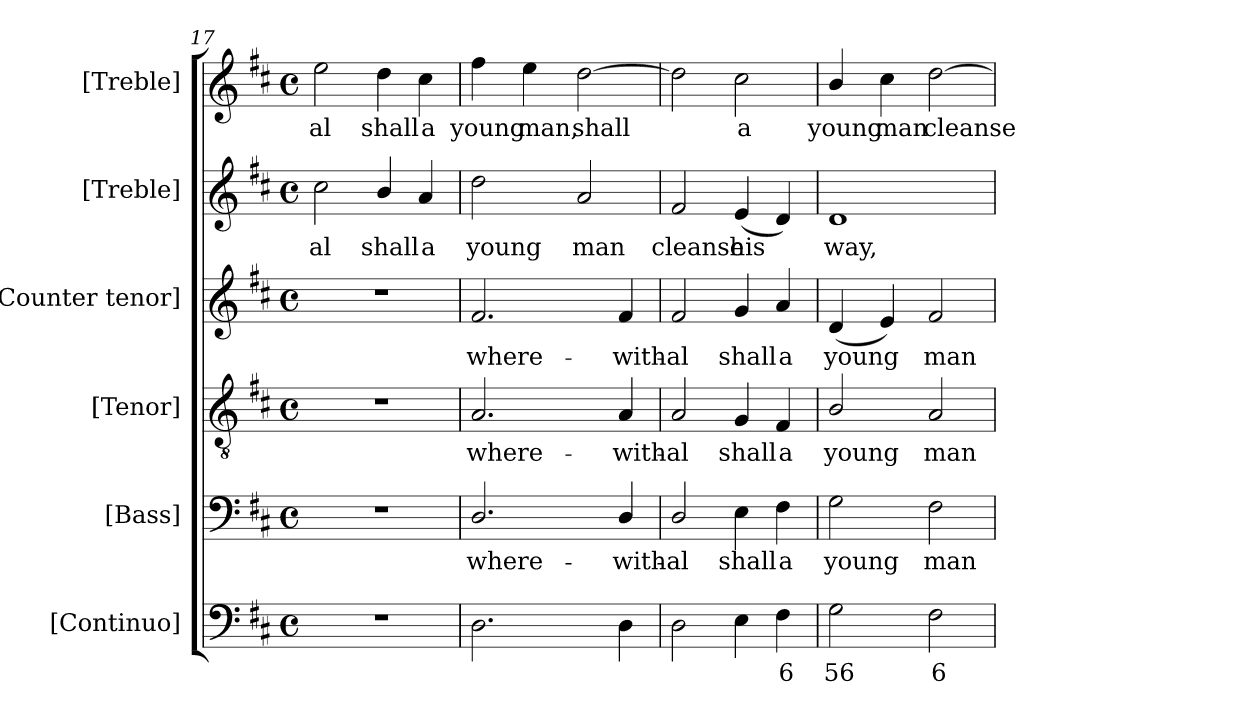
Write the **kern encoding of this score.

**kern	**text	**kern	**text	**kern	**text	**kern	**text	**kern	**text	**kern	**text
*part6	*part6	*part5	*part5	*part4	*part4	*part3	*part3	*part2	*part2	*part1	*part1
*staff6	*staff6	*staff5	*staff5	*staff4	*staff4	*staff3	*staff3	*staff2	*staff2	*staff1	*staff1
*I"[Continuo]	*	*I"[Bass]	*	*I"[Tenor]	*	*I"[Counter tenor]	*	*I"[Treble]	*	*I"[Treble]	*
*I'Cont.	*	*I'B.	*	*I'T.	*	*	*	*	*	*	*
*clefF4	*	*clefF4	*	*clefGv2	*	*clefG2	*	*clefG2	*	*clefG2	*
*	*	*	*	*ITrd7c12	*	*	*	*	*	*	*
*k[f#c#]	*	*k[f#c#]	*	*k[f#c#]	*	*k[f#c#]	*	*k[f#c#]	*	*k[f#c#]	*
*D:	*	*D:	*	*D:	*	*D:	*	*D:	*	*D:	*
*M4/4	*	*M4/4	*	*M4/4	*	*M4/4	*	*M4/4	*	*M4/4	*
*met(c)	*	*met(c)	*	*met(c)	*	*met(c)	*	*met(c)	*	*met(c)	*
=17	=17	=17	=17	=17	=17	=17	=17	=17	=17	=17	=17
!	!	!	!	!	!	!	!	!	!LO:LY:b:color=#000000	!	!
!	!	!	!	!	!	!	!	!	!	!	!LO:LY:b:color=#000000
1r	.	1r	.	1r	.	1r	.	2cc#i\	-al	2eei\	-al
!	!	!	!	!	!	!	!	!	!LO:LY:b:color=#000000	!	!
!	!	!	!	!	!	!	!	!	!	!	!LO:LY:b:color=#000000
.	.	.	.	.	.	.	.	4bi/	shall	4ddi\	shall
!	!	!	!	!	!	!	!	!	!LO:LY:b:color=#000000	!	!
!	!	!	!	!	!	!	!	!	!	!	!LO:LY:b:color=#000000
.	.	.	.	.	.	.	.	4ai/	a	4cc#i\	a
=18	=18	=18	=18	=18	=18	=18	=18	=18	=18	=18	=18
!	!	!	!LO:LY:b:color=#000000	!	!	!	!	!	!	!	!
!	!	!	!	!	!LO:LY:b:color=#000000	!	!	!	!	!	!
!	!	!	!	!	!	!	!LO:LY:b:color=#000000	!	!	!	!
!	!	!	!	!	!	!	!	!	!LO:LY:b:color=#000000	!	!
!	!	!	!	!	!	!	!	!	!	!	!LO:LY:b:color=#000000
2.Di\	.	2.Di/	where-	2.AAi/	where-	2.f#i/	where-	2ddi\	young	4ff#i\	young
!	!	!	!	!	!	!	!	!	!	!	!LO:LY:b:color=#000000
.	.	.	.	.	.	.	.	.	.	4eei\	man,
!	!	!	!	!	!	!	!	!	!LO:LY:b:color=#000000	!	!
!	!	!	!	!	!	!	!	!	!	!	!LO:LY:b:color=#000000
.	.	.	.	.	.	.	.	2ai/	man	[2ddi\	shall
!	!	!	!LO:LY:b:color=#000000	!	!	!	!	!	!	!	!
!	!	!	!	!	!LO:LY:b:color=#000000	!	!	!	!	!	!
!	!	!	!	!	!	!	!LO:LY:b:color=#000000	!	!	!	!
4Di\	.	4Di/	-with-	4AAi/	-with-	4f#i/	-with-	.	.	.	.
=19	=19	=19	=19	=19	=19	=19	=19	=19	=19	=19	=19
!	!	!	!LO:LY:b:color=#000000	!	!	!	!	!	!	!	!
!	!	!	!	!	!LO:LY:b:color=#000000	!	!	!	!	!	!
!	!	!	!	!	!	!	!LO:LY:b:color=#000000	!	!	!	!
!	!	!	!	!	!	!	!	!	!LO:LY:b:color=#000000	!	!
2Di\	.	2Di/	-al	2AAi/	-al	2f#i/	-al	2f#i/	cleanse	2ddi\]	.
!	!	!	!LO:LY:b:color=#000000	!	!	!	!	!	!	!	!
!	!	!	!	!	!LO:LY:b:color=#000000	!	!	!	!	!	!
!	!	!	!	!	!	!	!LO:LY:b:color=#000000	!	!	!	!
!	!	!	!	!	!	!	!	!	!LO:LY:b:color=#000000	!	!
!	!	!	!	!	!	!	!	!	!	!	!LO:LY:b:color=#000000
4Ei\	.	4Ei\	shall	4GGi/	shall	4gi/	shall	(4ei/	his	2cc#i\	a
!	!LO:LY:b:color=#000000	!	!	!	!	!	!	!	!	!	!
!	!	!	!LO:LY:b:color=#000000	!	!	!	!	!	!	!	!
!	!	!	!	!	!LO:LY:b:color=#000000	!	!	!	!	!	!
!	!	!	!	!	!	!	!LO:LY:b:color=#000000	!	!	!	!
4F#i\	6	4F#i\	a	4FF#i/	a	4ai/	a	4di/)	.	.	.
=20	=20	=20	=20	=20	=20	=20	=20	=20	=20	=20	=20
!	!LO:LY:b:color=#000000	!	!	!	!	!	!	!	!	!	!
!	!	!	!LO:LY:b:color=#000000	!	!	!	!	!	!	!	!
!	!	!	!	!	!LO:LY:b:color=#000000	!	!	!	!	!	!
!	!	!	!	!	!	!	!LO:LY:b:color=#000000	!	!	!	!
!	!	!	!	!	!	!	!	!	!LO:LY:b:color=#000000	!	!
!	!	!	!	!	!	!	!	!	!	!	!LO:LY:b:color=#000000
2Gi\	56	2Gi\	young	2BBi/	young	(4di/	young	1di	way,	4bi/	young
!	!	!	!	!	!	!	!	!	!	!	!LO:LY:b:color=#000000
.	.	.	.	.	.	4ei/)	.	.	.	4cc#i\	man
!	!LO:LY:b:color=#000000	!	!	!	!	!	!	!	!	!	!
!	!	!	!LO:LY:b:color=#000000	!	!	!	!	!	!	!	!
!	!	!	!	!	!LO:LY:b:color=#000000	!	!	!	!	!	!
!	!	!	!	!	!	!	!LO:LY:b:color=#000000	!	!	!	!
!	!	!	!	!	!	!	!	!	!	!	!LO:LY:b:color=#000000
2F#i\	6	2F#i\	man	2AAi/	man	2f#i/	man	.	.	[2ddi\	cleanse
=	=	=	=	=	=	=	=	=	=	=	=
*-	*-	*-	*-	*-	*-	*-	*-	*-	*-	*-	*-
